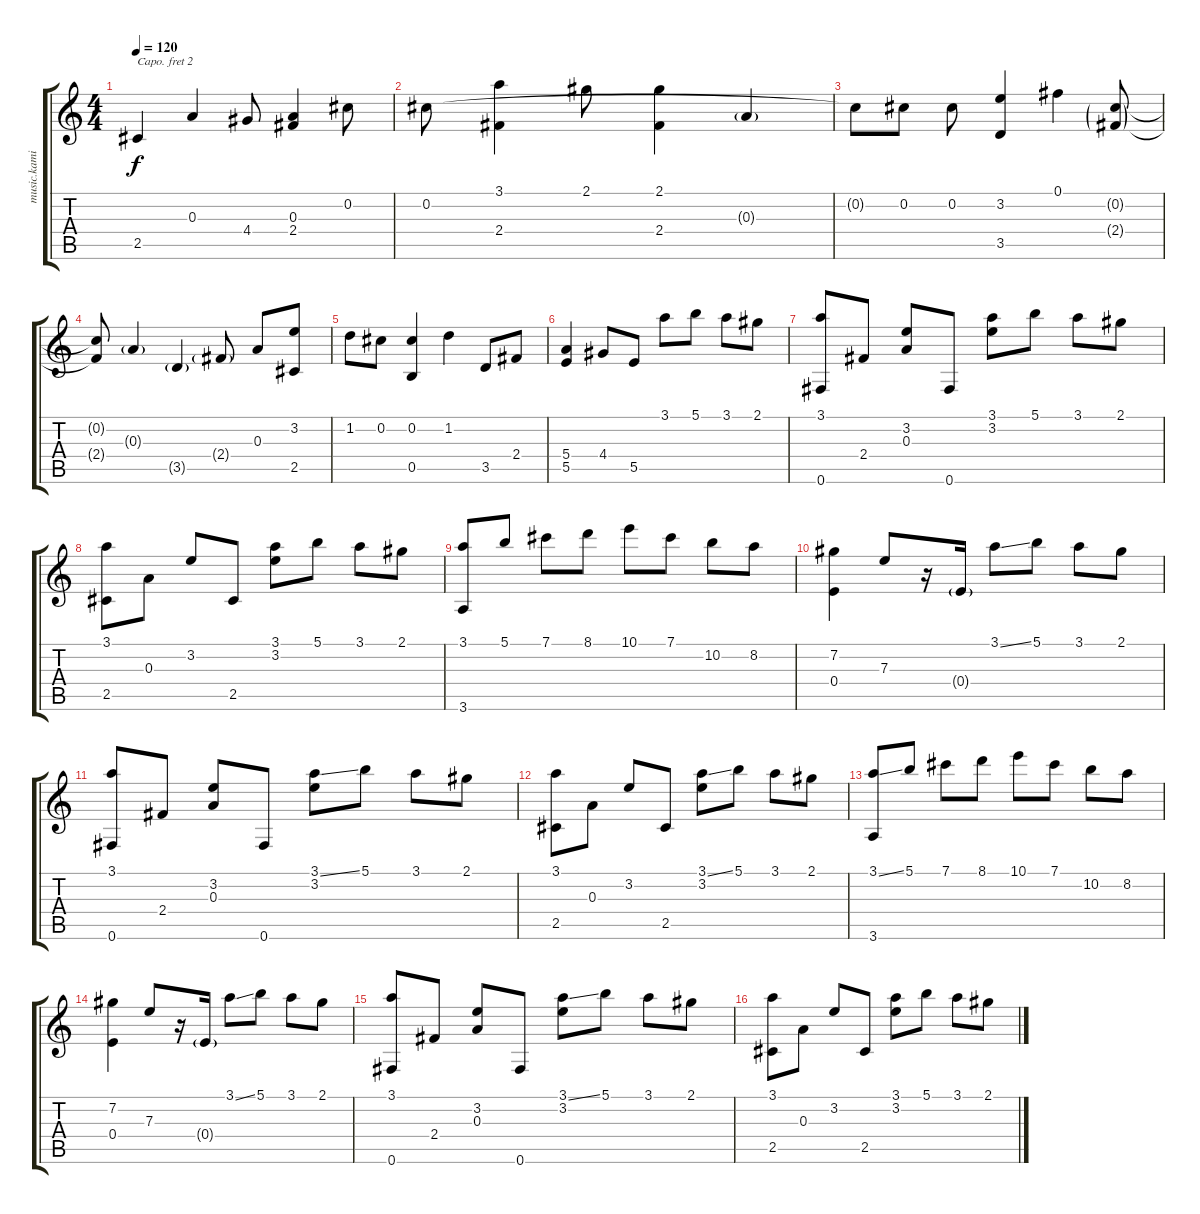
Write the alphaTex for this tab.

\track ("music.kaminari.info" "music.kami") {instrument acousticguitarsteel}
\staff {score tabs}
\capo 2
\tuning (E4 B3 G3 D3 A2 E2) {hide}
\ts (4 4)
\tempo 120
\clef g2
\ks c
2.5{t}.4{dy f} 0.3.4 4.4.8 (0.3 2.4).4 0.2.8 |
0.2.8 (3.1 2.4).4 2.1.8 (2.1 2.4).4 0.3{g}.4 |
0.2{t}.8 0.2.8 0.2.8 (3.2 3.5).4 0.1.4 (0.2{g} 2.4{g}).8 |
(0.2{t} 2.4{t}).8 0.3{g}.4 3.5{g}.4 2.4{g}.8 0.3.8 (3.2 2.5).8 |
1.2.8 0.2.8 (0.2 0.5).4 1.2.4 3.5.8 2.4.8 |
(5.4 5.5).4 4.4.8 5.5.8 3.1.8 5.1.8 3.1.8 2.1.8 |
(3.1 0.6).8 2.4.8 (3.2 0.3).8 0.6.8 (3.1 3.2).8 5.1.8 3.1.8 2.1.8 |
(3.1 2.5).8 0.3.8 3.2.8 2.5.8 (3.1 3.2).8 5.1.8 3.1.8 2.1.8 |
(3.1 3.6).8 5.1.8 7.1.8 8.1.8 10.1.8 7.1.8 10.2.8 8.2.8 |
(7.2 0.4).4 7.3.8 r.16 0.4{g}.16 3.1{ss}.8 5.1.8 3.1.8 2.1.8 |
(3.1 0.6).8 2.4.8 (3.2 0.3).8 0.6.8 (3.1{ss} 3.2).8 5.1.8 3.1.8 2.1.8 |
(3.1 2.5).8 0.3.8 3.2.8 2.5.8 (3.1{ss} 3.2).8 5.1.8 3.1.8 2.1.8 |
(3.1{ss} 3.6).8 5.1.8 7.1.8 8.1.8 10.1.8 7.1.8 10.2.8 8.2.8 |
(7.2 0.4).4 7.3.8 r.16 0.4{g}.16 3.1{ss}.8 5.1.8 3.1.8 2.1.8 |
(3.1 0.6).8 2.4.8 (3.2 0.3).8 0.6.8 (3.1{ss} 3.2).8 5.1.8 3.1.8 2.1.8 |
(3.1 2.5).8 0.3.8 3.2.8 2.5.8 (3.1 3.2).8 5.1.8 3.1.8 2.1.8
